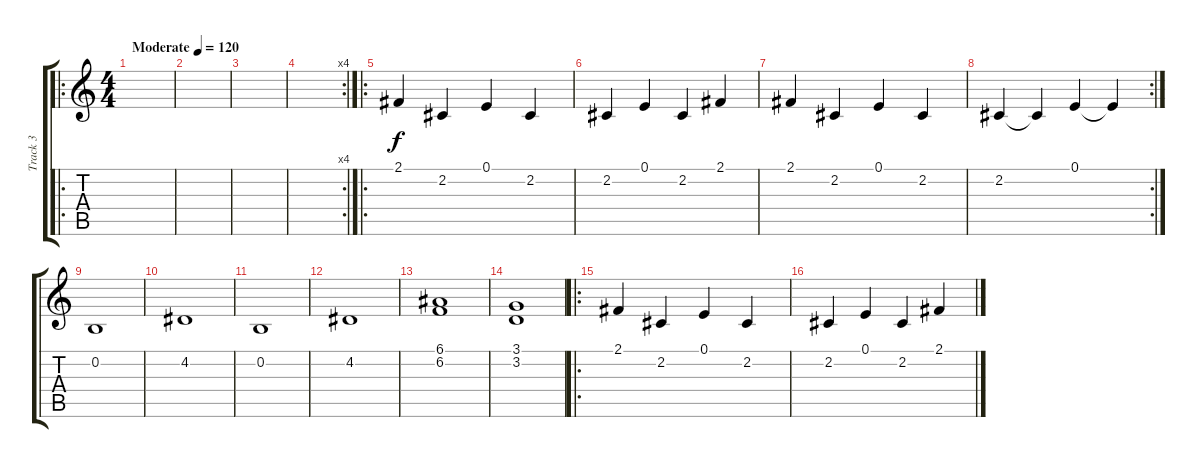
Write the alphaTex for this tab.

\track ("Track 3" "Track 3") {instrument flute}
\staff {score tabs}
\tuning (E4 B3 G3 D3 A2 E2) {hide}
\ro
\ts (4 4)
\tempo (120 "Moderate")
\clef g2
\ks c
|
|
|
\rc 4
|
\ro
2.1.4 2.2.4 0.1.4 2.2.4 |
2.2.4 0.1.4 2.2.4 2.1.4 |
2.1.4 2.2.4 0.1.4 2.2.4 |
\rc 2
2.2.4 2.2{t}.4 0.1.4 0.1{t}.4 |
0.2.1 |
4.2.1 |
0.2.1 |
4.2.1 |
(6.1 6.2).1 |
(3.1 3.2).1 |
\ro
2.1.4 2.2.4 0.1.4 2.2.4 |
2.2.4 0.1.4 2.2.4 2.1.4
